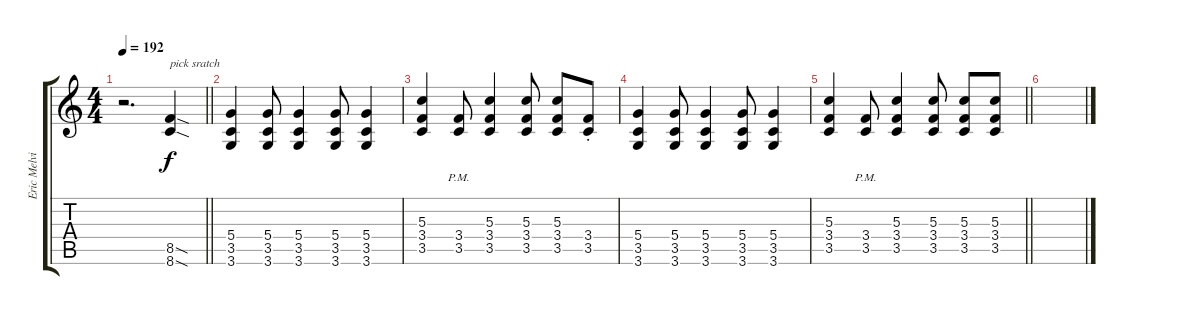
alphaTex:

\track ("Eric Melvin" "Eric Melvi") {instrument distortionguitar}
\staff {score tabs}
\tuning (E4 B3 G3 D3 A2 E2) {hide}
\ts (4 4)
\tempo 192
\clef g2
\barLineRight lightlight
\ks c
r.2{d dy f} (8.5{sod} 8.6{sod}).4{txt "pick sratch"} |
\section ("" "")
(5.4 3.5 3.6).4 (5.4 3.5 3.6).8 (5.4 3.5 3.6).4 (5.4 3.5 3.6).8 (5.4 3.5 3.6).4 |
(5.3 3.4 3.5).4 (3.4{pm} 3.5{pm}).8 (5.3 3.4 3.5).4 (5.3 3.4 3.5).8 (5.3 3.4 3.5).8 (3.4{st} 3.5{st}).8 |
(5.4 3.5 3.6).4 (5.4 3.5 3.6).8 (5.4 3.5 3.6).4 (5.4 3.5 3.6).8 (5.4 3.5 3.6).4 |
\barLineRight lightlight
(5.3 3.4 3.5).4 (3.4{pm} 3.5{pm}).8 (5.3 3.4 3.5).4 (5.3 3.4 3.5).8 (5.3 3.4 3.5).8 (5.3 3.4 3.5).8 |
\section ("" "")
